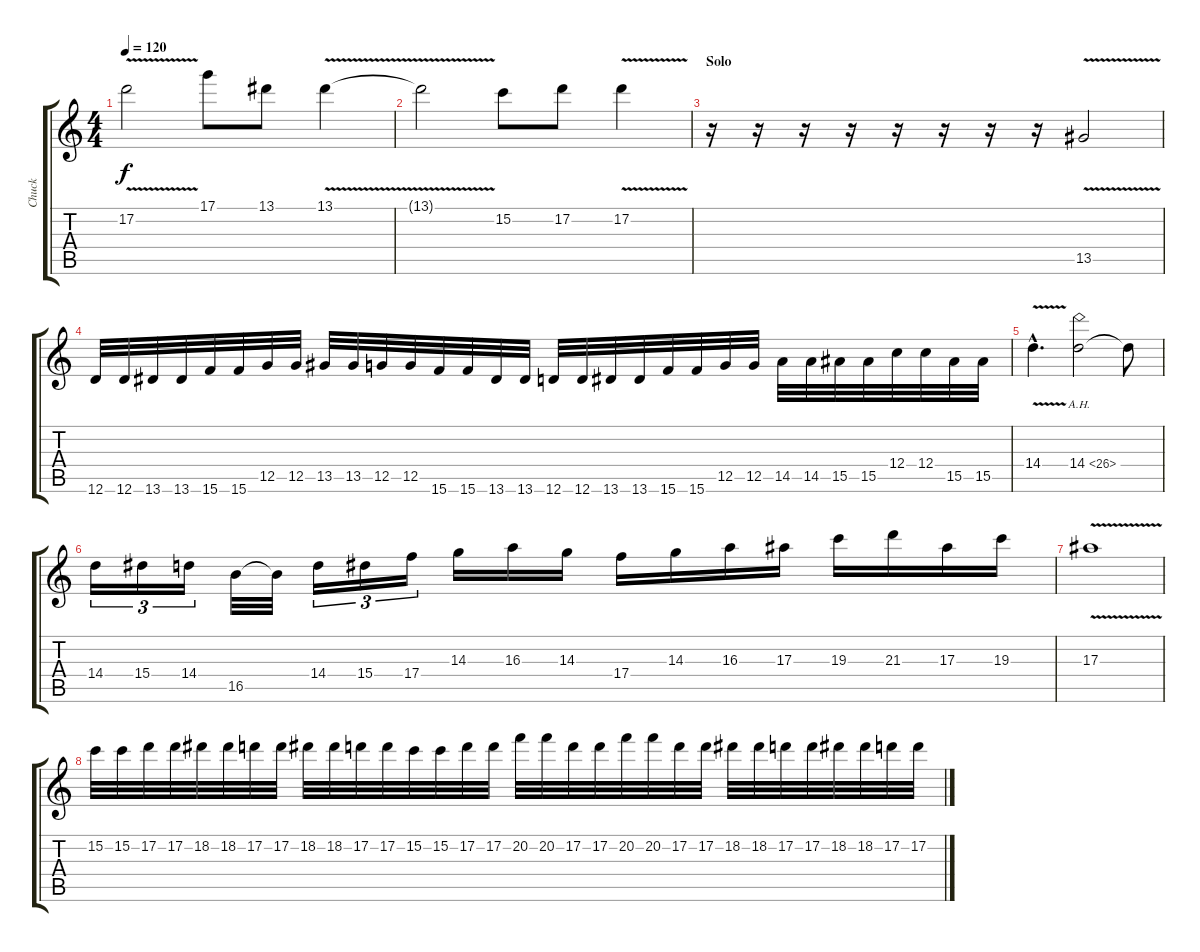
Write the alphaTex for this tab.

\track ("Chuck" "Chuck") {instrument distortionguitar}
\staff {score tabs}
\tuning (D4 A3 F3 C3 G2 D2) {hide}
\ts (4 4)
\tempo 120
\clef g2
\ks c
17.2{v t}.2{dy f} 17.1.8 13.1.8 13.1{v}.4 |
13.1{v t}.2 15.2.8 17.2.8 17.2{v}.4 |
\section ("" "Solo ")
r.16 r.16 r.16 r.16 r.16 r.16 r.16 r.16 13.5{v}.2 |
12.6.32 12.6.32 13.6.32 13.6.32 15.6.32 15.6.32 12.5.32 12.5.32 13.5.32 13.5.32 12.5.32 12.5.32 15.6.32 15.6.32 13.6.32 13.6.32 12.6.32 12.6.32 13.6.32 13.6.32 15.6.32 15.6.32 12.5.32 12.5.32 14.5.32 14.5.32 15.5.32 15.5.32 12.4.32 12.4.32 15.5.32 15.5.32 |
14.4{v hac}.4{d} 14.4{ah 12}.2 14.4{t}.8 |
14.4.16{tu (3 2)} 15.4.16{tu (3 2)} 14.4.16{tu (3 2)} 16.5.32 16.5{t}.32 14.4.16{tu (3 2)} 15.4.16{tu (3 2)} 17.4.16{tu (3 2)} 14.3.16 16.3.16 14.3.16 17.4.16 14.3.16 16.3.16 17.3.16 19.3.16 21.3.16 17.3.16 19.3.16 |
17.3{v}.1 |
15.2.32 15.2.32 17.2.32 17.2.32 18.2.32 18.2.32 17.2.32 17.2.32 18.2.32 18.2.32 17.2.32 17.2.32 15.2.32 15.2.32 17.2.32 17.2.32 20.2.32 20.2.32 17.2.32 17.2.32 20.2.32 20.2.32 17.2.32 17.2.32 18.2.32 18.2.32 17.2.32 17.2.32 18.2.32 18.2.32 17.2.32 17.2.32
